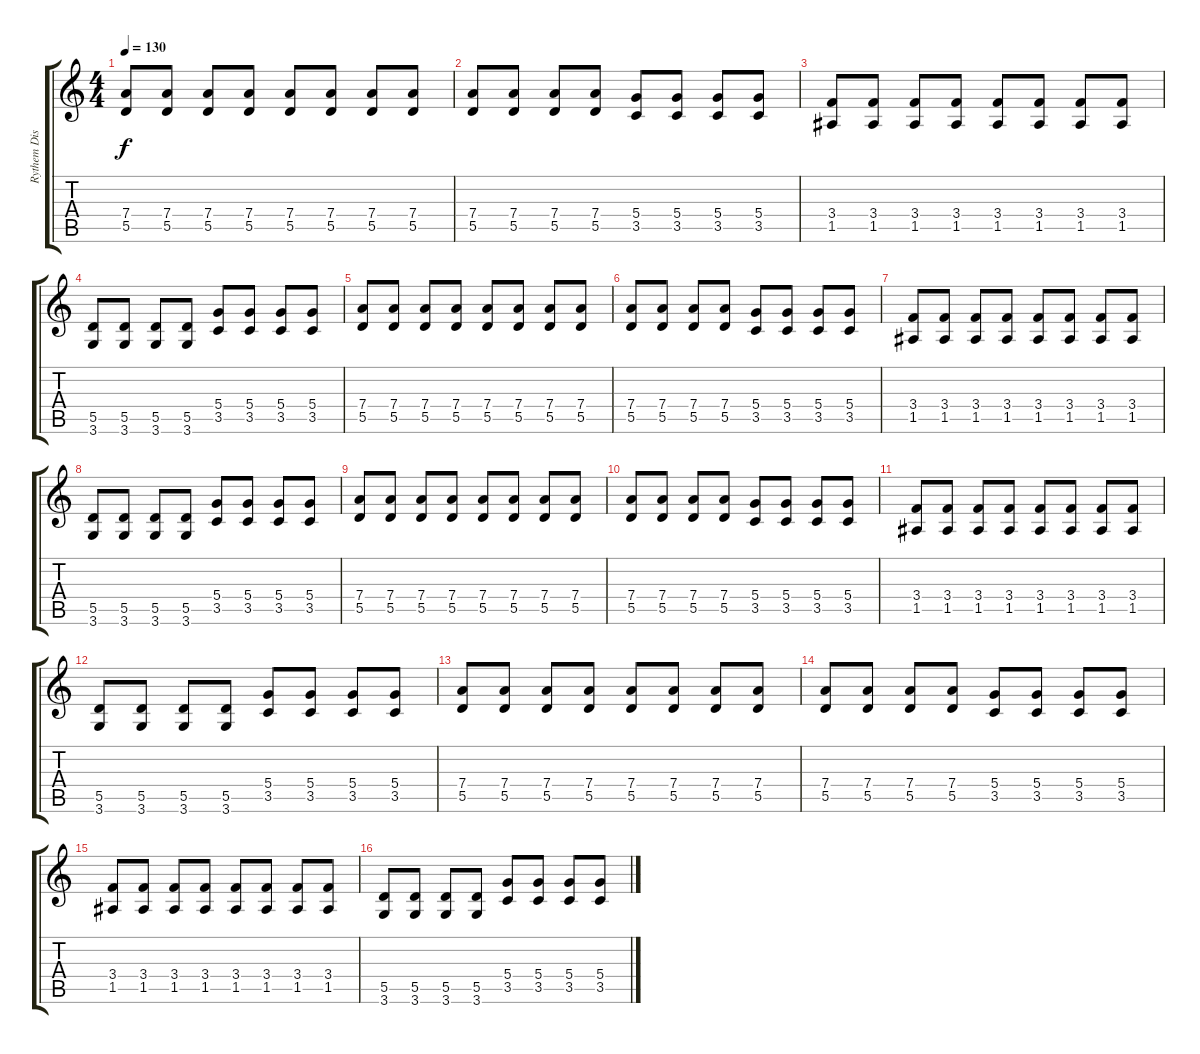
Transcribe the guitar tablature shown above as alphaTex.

\track ("Rythem Distortion" "Rythem Dis") {instrument distortionguitar}
\staff {score tabs}
\tuning (E4 B3 G3 D3 A2 E2) {hide}
\ts (4 4)
\tempo 130
\clef g2
\ks c
(7.4 5.5).8{dy f} (7.4 5.5).8 (7.4 5.5).8 (7.4 5.5).8 (7.4 5.5).8 (7.4 5.5).8 (7.4 5.5).8 (7.4 5.5).8 |
(7.4 5.5).8 (7.4 5.5).8 (7.4 5.5).8 (7.4 5.5).8 (5.4 3.5).8 (5.4 3.5).8 (5.4 3.5).8 (5.4 3.5).8 |
(3.4 1.5).8 (3.4 1.5).8 (3.4 1.5).8 (3.4 1.5).8 (3.4 1.5).8 (3.4 1.5).8 (3.4 1.5).8 (3.4 1.5).8 |
(5.5 3.6).8 (5.5 3.6).8 (5.5 3.6).8 (5.5 3.6).8 (5.4 3.5).8 (5.4 3.5).8 (5.4 3.5).8 (5.4 3.5).8 |
(7.4 5.5).8 (7.4 5.5).8 (7.4 5.5).8 (7.4 5.5).8 (7.4 5.5).8 (7.4 5.5).8 (7.4 5.5).8 (7.4 5.5).8 |
(7.4 5.5).8 (7.4 5.5).8 (7.4 5.5).8 (7.4 5.5).8 (5.4 3.5).8 (5.4 3.5).8 (5.4 3.5).8 (5.4 3.5).8 |
(3.4 1.5).8 (3.4 1.5).8 (3.4 1.5).8 (3.4 1.5).8 (3.4 1.5).8 (3.4 1.5).8 (3.4 1.5).8 (3.4 1.5).8 |
(5.5 3.6).8 (5.5 3.6).8 (5.5 3.6).8 (5.5 3.6).8 (5.4 3.5).8 (5.4 3.5).8 (5.4 3.5).8 (5.4 3.5).8 |
(7.4 5.5).8 (7.4 5.5).8 (7.4 5.5).8 (7.4 5.5).8 (7.4 5.5).8 (7.4 5.5).8 (7.4 5.5).8 (7.4 5.5).8 |
(7.4 5.5).8 (7.4 5.5).8 (7.4 5.5).8 (7.4 5.5).8 (5.4 3.5).8 (5.4 3.5).8 (5.4 3.5).8 (5.4 3.5).8 |
(3.4 1.5).8 (3.4 1.5).8 (3.4 1.5).8 (3.4 1.5).8 (3.4 1.5).8 (3.4 1.5).8 (3.4 1.5).8 (3.4 1.5).8 |
(5.5 3.6).8 (5.5 3.6).8 (5.5 3.6).8 (5.5 3.6).8 (5.4 3.5).8 (5.4 3.5).8 (5.4 3.5).8 (5.4 3.5).8 |
(7.4 5.5).8 (7.4 5.5).8 (7.4 5.5).8 (7.4 5.5).8 (7.4 5.5).8 (7.4 5.5).8 (7.4 5.5).8 (7.4 5.5).8 |
(7.4 5.5).8 (7.4 5.5).8 (7.4 5.5).8 (7.4 5.5).8 (5.4 3.5).8 (5.4 3.5).8 (5.4 3.5).8 (5.4 3.5).8 |
(3.4 1.5).8 (3.4 1.5).8 (3.4 1.5).8 (3.4 1.5).8 (3.4 1.5).8 (3.4 1.5).8 (3.4 1.5).8 (3.4 1.5).8 |
(5.5 3.6).8 (5.5 3.6).8 (5.5 3.6).8 (5.5 3.6).8 (5.4 3.5).8 (5.4 3.5).8 (5.4 3.5).8 (5.4 3.5).8
